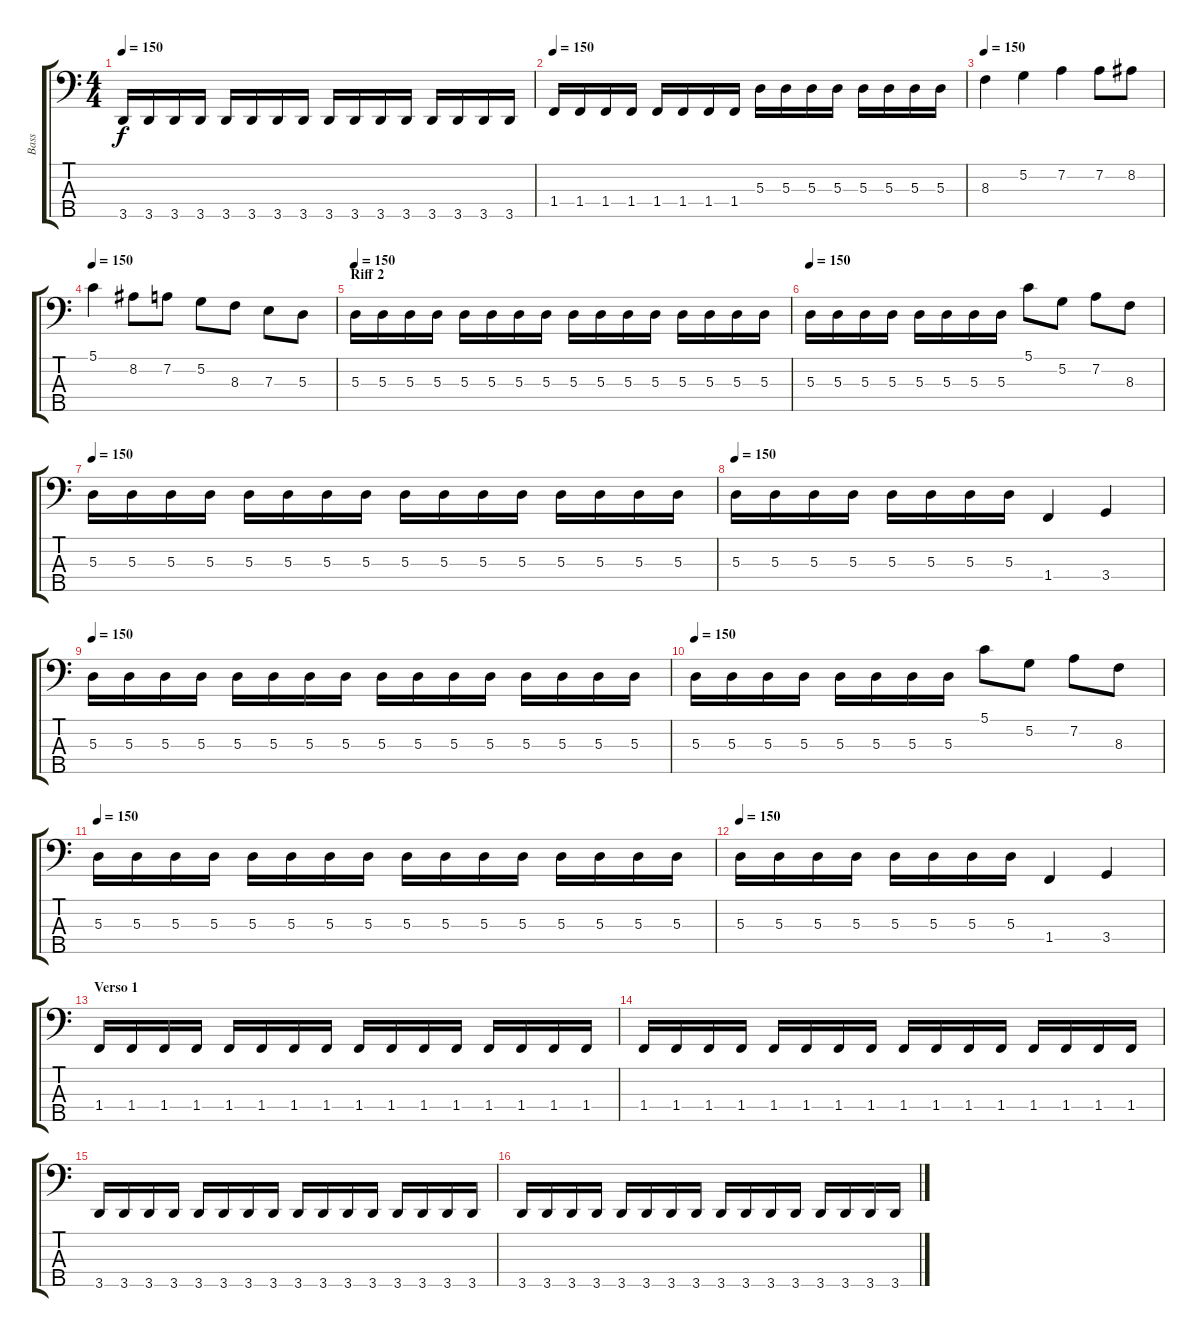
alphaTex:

\track ("Bass" "Bass") {instrument electricbasspick}
\staff {score tabs}
\tuning (G2 D2 A1 E1 B0) {hide}
\ts (4 4)
\tempo 150
\clef f4
\ks c
3.5.16{dy f} 3.5.16 3.5.16 3.5.16 3.5.16 3.5.16 3.5.16 3.5.16 3.5.16 3.5.16 3.5.16 3.5.16 3.5.16 3.5.16 3.5.16 3.5.16 |
\tempo 150
1.4.16 1.4.16 1.4.16 1.4.16 1.4.16 1.4.16 1.4.16 1.4.16 5.3.16 5.3.16 5.3.16 5.3.16 5.3.16 5.3.16 5.3.16 5.3.16 |
\tempo 150
8.3.4 5.2.4 7.2.4 7.2.8 8.2.8 |
\tempo 150
5.1.4 8.2.8 7.2.8 5.2.8 8.3.8 7.3.8 5.3.8 |
\section ("" "Riff 2")
\tempo 150
5.3.16 5.3.16 5.3.16 5.3.16 5.3.16 5.3.16 5.3.16 5.3.16 5.3.16 5.3.16 5.3.16 5.3.16 5.3.16 5.3.16 5.3.16 5.3.16 |
\tempo 150
5.3.16 5.3.16 5.3.16 5.3.16 5.3.16 5.3.16 5.3.16 5.3.16 5.1.8 5.2.8 7.2.8 8.3.8 |
\tempo 150
5.3.16 5.3.16 5.3.16 5.3.16 5.3.16 5.3.16 5.3.16 5.3.16 5.3.16 5.3.16 5.3.16 5.3.16 5.3.16 5.3.16 5.3.16 5.3.16 |
\tempo 150
5.3.16 5.3.16 5.3.16 5.3.16 5.3.16 5.3.16 5.3.16 5.3.16 1.4.4 3.4.4 |
\tempo 150
5.3.16 5.3.16 5.3.16 5.3.16 5.3.16 5.3.16 5.3.16 5.3.16 5.3.16 5.3.16 5.3.16 5.3.16 5.3.16 5.3.16 5.3.16 5.3.16 |
\tempo 150
5.3.16 5.3.16 5.3.16 5.3.16 5.3.16 5.3.16 5.3.16 5.3.16 5.1.8 5.2.8 7.2.8 8.3.8 |
\tempo 150
5.3.16 5.3.16 5.3.16 5.3.16 5.3.16 5.3.16 5.3.16 5.3.16 5.3.16 5.3.16 5.3.16 5.3.16 5.3.16 5.3.16 5.3.16 5.3.16 |
\tempo 150
5.3.16 5.3.16 5.3.16 5.3.16 5.3.16 5.3.16 5.3.16 5.3.16 1.4.4 3.4.4 |
\section ("" "Verso 1")
1.4.16 1.4.16 1.4.16 1.4.16 1.4.16 1.4.16 1.4.16 1.4.16 1.4.16 1.4.16 1.4.16 1.4.16 1.4.16 1.4.16 1.4.16 1.4.16 |
1.4.16 1.4.16 1.4.16 1.4.16 1.4.16 1.4.16 1.4.16 1.4.16 1.4.16 1.4.16 1.4.16 1.4.16 1.4.16 1.4.16 1.4.16 1.4.16 |
3.5.16 3.5.16 3.5.16 3.5.16 3.5.16 3.5.16 3.5.16 3.5.16 3.5.16 3.5.16 3.5.16 3.5.16 3.5.16 3.5.16 3.5.16 3.5.16 |
3.5.16 3.5.16 3.5.16 3.5.16 3.5.16 3.5.16 3.5.16 3.5.16 3.5.16 3.5.16 3.5.16 3.5.16 3.5.16 3.5.16 3.5.16 3.5.16
